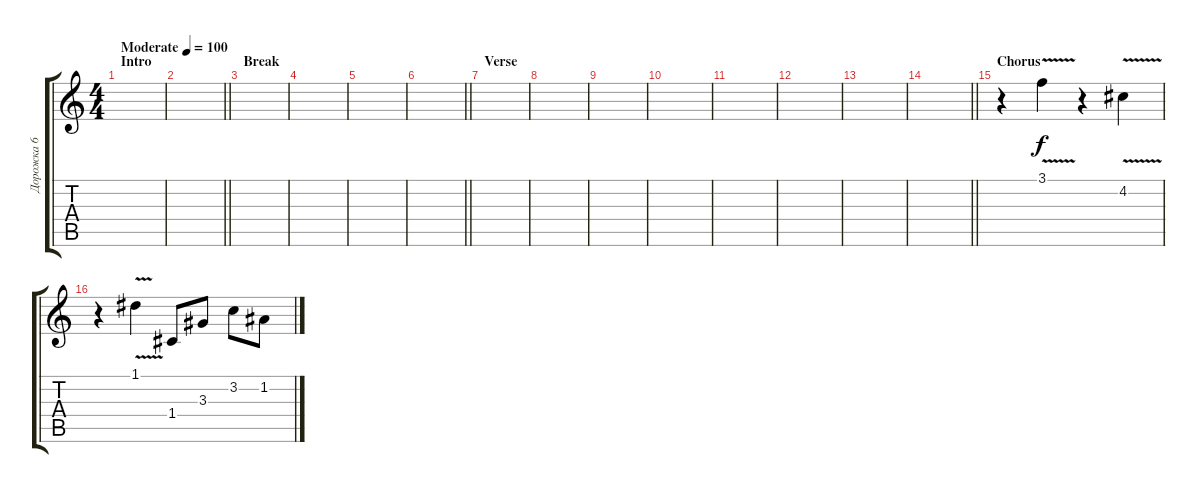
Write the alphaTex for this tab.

\track ("Дорожка 6" "Дорожка 6") {instrument distortionguitar}
\staff {score tabs}
\tuning (D4 A3 F3 C3 G2 C2) {hide}
\ts (4 4)
\section ("" "Intro")
\tempo (100 "Moderate")
\clef g2
\ks c
|
\barLineRight lightlight
|
\section ("" "Break")
|
|
|
\barLineRight lightlight
|
\section ("" "Verse")
|
|
|
|
|
|
|
\barLineRight lightlight
|
\section ("" "Chorus")
r.4 3.1{v}.4 r.4 4.2{v}.4 |
r.4 1.1{v}.4 1.4.8 3.3.8 3.2.8 1.2.8
